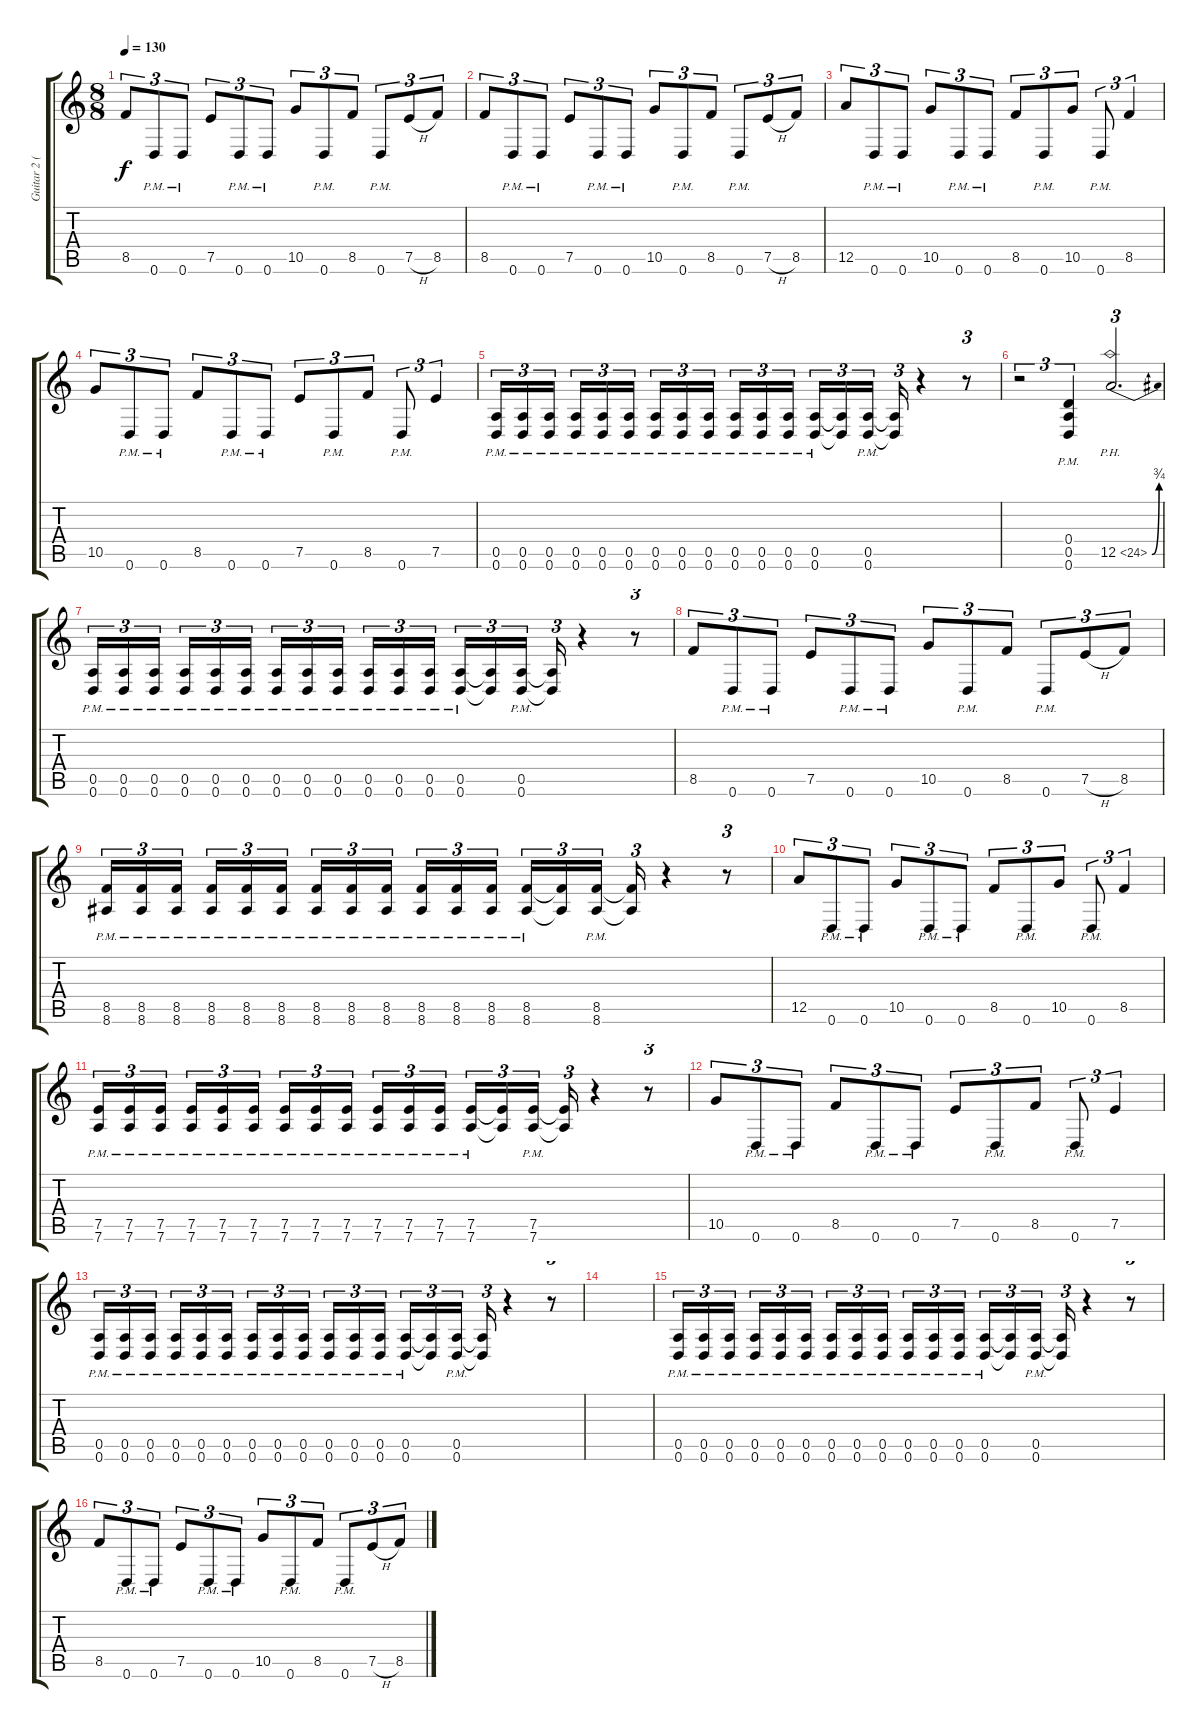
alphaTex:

\track ("Guitar 2 (left speaker)" "Guitar 2 (") {instrument distortionguitar}
\staff {score tabs}
\tuning (E4 B3 G3 D3 A2 D2) {hide}
\ts (8 8)
\tempo 130
\clef g2
\ks c
8.5.8{tu (3 2) dy f} 0.6{pm}.8{tu (3 2)} 0.6{pm}.8{tu (3 2)} 7.5.8{tu (3 2)} 0.6{pm}.8{tu (3 2)} 0.6{pm}.8{tu (3 2)} 10.5.8{tu (3 2)} 0.6{pm}.8{tu (3 2)} 8.5.8{tu (3 2)} 0.6{pm}.8{tu (3 2)} 7.5{h}.8{tu (3 2)} 8.5.8{tu (3 2)} |
8.5.8{tu (3 2)} 0.6{pm}.8{tu (3 2)} 0.6{pm}.8{tu (3 2)} 7.5.8{tu (3 2)} 0.6{pm}.8{tu (3 2)} 0.6{pm}.8{tu (3 2)} 10.5.8{tu (3 2)} 0.6{pm}.8{tu (3 2)} 8.5.8{tu (3 2)} 0.6{pm}.8{tu (3 2)} 7.5{h}.8{tu (3 2)} 8.5.8{tu (3 2)} |
12.5.8{tu (3 2)} 0.6{pm}.8{tu (3 2)} 0.6{pm}.8{tu (3 2)} 10.5.8{tu (3 2)} 0.6{pm}.8{tu (3 2)} 0.6{pm}.8{tu (3 2)} 8.5.8{tu (3 2)} 0.6{pm}.8{tu (3 2)} 10.5.8{tu (3 2)} 0.6{pm}.8{tu (3 2)} 8.5.4{tu (3 2)} |
10.5.8{tu (3 2)} 0.6{pm}.8{tu (3 2)} 0.6{pm}.8{tu (3 2)} 8.5.8{tu (3 2)} 0.6{pm}.8{tu (3 2)} 0.6{pm}.8{tu (3 2)} 7.5.8{tu (3 2)} 0.6{pm}.8{tu (3 2)} 8.5.8{tu (3 2)} 0.6{pm}.8{tu (3 2)} 7.5.4{tu (3 2)} |
(0.5{pm} 0.6{pm}).16{tu (3 2)} (0.5{pm} 0.6{pm}).16{tu (3 2)} (0.5{pm} 0.6{pm}).16{tu (3 2)} (0.5{pm} 0.6{pm}).16{tu (3 2)} (0.5{pm} 0.6{pm}).16{tu (3 2)} (0.5{pm} 0.6{pm}).16{tu (3 2)} (0.5{pm} 0.6{pm}).16{tu (3 2)} (0.5{pm} 0.6{pm}).16{tu (3 2)} (0.5{pm} 0.6{pm}).16{tu (3 2)} (0.5{pm} 0.6{pm}).16{tu (3 2)} (0.5{pm} 0.6{pm}).16{tu (3 2)} (0.5{pm} 0.6{pm}).16{tu (3 2)} (0.5{pm} 0.6{pm}).16{tu (3 2)} (0.5{t} 0.6{t}).16{tu (3 2)} (0.5{pm} 0.6{pm}).16{tu (3 2)} (0.5{t} 0.6{t}).16{tu (3 2)} r.4 r.8{tu (3 2)} |
r.2{tu (3 2)} (0.4{pm} 0.5{pm} 0.6{pm}).4{tu (3 2)} 12.5{be (bend 0 0 60 3) ph 12}.2{d tu (3 2)} |
(0.5{pm} 0.6{pm}).16{tu (3 2)} (0.5{pm} 0.6{pm}).16{tu (3 2)} (0.5{pm} 0.6{pm}).16{tu (3 2)} (0.5{pm} 0.6{pm}).16{tu (3 2)} (0.5{pm} 0.6{pm}).16{tu (3 2)} (0.5{pm} 0.6{pm}).16{tu (3 2)} (0.5{pm} 0.6{pm}).16{tu (3 2)} (0.5{pm} 0.6{pm}).16{tu (3 2)} (0.5{pm} 0.6{pm}).16{tu (3 2)} (0.5{pm} 0.6{pm}).16{tu (3 2)} (0.5{pm} 0.6{pm}).16{tu (3 2)} (0.5{pm} 0.6{pm}).16{tu (3 2)} (0.5{pm} 0.6{pm}).16{tu (3 2)} (0.5{t} 0.6{t}).16{tu (3 2)} (0.5{pm} 0.6{pm}).16{tu (3 2)} (0.5{t} 0.6{t}).16{tu (3 2)} r.4 r.8{tu (3 2)} |
8.5.8{tu (3 2)} 0.6{pm}.8{tu (3 2)} 0.6{pm}.8{tu (3 2)} 7.5.8{tu (3 2)} 0.6{pm}.8{tu (3 2)} 0.6{pm}.8{tu (3 2)} 10.5.8{tu (3 2)} 0.6{pm}.8{tu (3 2)} 8.5.8{tu (3 2)} 0.6{pm}.8{tu (3 2)} 7.5{h}.8{tu (3 2)} 8.5.8{tu (3 2)} |
(8.5{pm} 8.6{pm}).16{tu (3 2)} (8.5{pm} 8.6{pm}).16{tu (3 2)} (8.5{pm} 8.6{pm}).16{tu (3 2)} (8.5{pm} 8.6{pm}).16{tu (3 2)} (8.5{pm} 8.6{pm}).16{tu (3 2)} (8.5{pm} 8.6{pm}).16{tu (3 2)} (8.5{pm} 8.6{pm}).16{tu (3 2)} (8.5{pm} 8.6{pm}).16{tu (3 2)} (8.5{pm} 8.6{pm}).16{tu (3 2)} (8.5{pm} 8.6{pm}).16{tu (3 2)} (8.5{pm} 8.6{pm}).16{tu (3 2)} (8.5{pm} 8.6{pm}).16{tu (3 2)} (8.5{pm} 8.6{pm}).16{tu (3 2)} (8.5{t} 8.6{t}).16{tu (3 2)} (8.5{pm} 8.6{pm}).16{tu (3 2)} (8.5{t} 8.6{t}).16{tu (3 2)} r.4 r.8{tu (3 2)} |
12.5.8{tu (3 2)} 0.6{pm}.8{tu (3 2)} 0.6{pm}.8{tu (3 2)} 10.5.8{tu (3 2)} 0.6{pm}.8{tu (3 2)} 0.6{pm}.8{tu (3 2)} 8.5.8{tu (3 2)} 0.6{pm}.8{tu (3 2)} 10.5.8{tu (3 2)} 0.6{pm}.8{tu (3 2)} 8.5.4{tu (3 2)} |
(7.5{pm} 7.6{pm}).16{tu (3 2)} (7.5{pm} 7.6{pm}).16{tu (3 2)} (7.5{pm} 7.6{pm}).16{tu (3 2)} (7.5{pm} 7.6{pm}).16{tu (3 2)} (7.5{pm} 7.6{pm}).16{tu (3 2)} (7.5{pm} 7.6{pm}).16{tu (3 2)} (7.5{pm} 7.6{pm}).16{tu (3 2)} (7.5{pm} 7.6{pm}).16{tu (3 2)} (7.5{pm} 7.6{pm}).16{tu (3 2)} (7.5{pm} 7.6{pm}).16{tu (3 2)} (7.5{pm} 7.6{pm}).16{tu (3 2)} (7.5{pm} 7.6{pm}).16{tu (3 2)} (7.5{pm} 7.6{pm}).16{tu (3 2)} (7.5{t} 7.6{t}).16{tu (3 2)} (7.5{pm} 7.6{pm}).16{tu (3 2)} (7.5{t} 7.6{t}).16{tu (3 2)} r.4 r.8{tu (3 2)} |
10.5.8{tu (3 2)} 0.6{pm}.8{tu (3 2)} 0.6{pm}.8{tu (3 2)} 8.5.8{tu (3 2)} 0.6{pm}.8{tu (3 2)} 0.6{pm}.8{tu (3 2)} 7.5.8{tu (3 2)} 0.6{pm}.8{tu (3 2)} 8.5.8{tu (3 2)} 0.6{pm}.8{tu (3 2)} 7.5.4{tu (3 2)} |
(0.5{pm} 0.6{pm}).16{tu (3 2)} (0.5{pm} 0.6{pm}).16{tu (3 2)} (0.5{pm} 0.6{pm}).16{tu (3 2)} (0.5{pm} 0.6{pm}).16{tu (3 2)} (0.5{pm} 0.6{pm}).16{tu (3 2)} (0.5{pm} 0.6{pm}).16{tu (3 2)} (0.5{pm} 0.6{pm}).16{tu (3 2)} (0.5{pm} 0.6{pm}).16{tu (3 2)} (0.5{pm} 0.6{pm}).16{tu (3 2)} (0.5{pm} 0.6{pm}).16{tu (3 2)} (0.5{pm} 0.6{pm}).16{tu (3 2)} (0.5{pm} 0.6{pm}).16{tu (3 2)} (0.5{pm} 0.6{pm}).16{tu (3 2)} (0.5{t} 0.6{t}).16{tu (3 2)} (0.5{pm} 0.6{pm}).16{tu (3 2)} (0.5{t} 0.6{t}).16{tu (3 2)} r.4 r.8{tu (3 2)} |
|
(0.5{pm} 0.6{pm}).16{tu (3 2)} (0.5{pm} 0.6{pm}).16{tu (3 2)} (0.5{pm} 0.6{pm}).16{tu (3 2)} (0.5{pm} 0.6{pm}).16{tu (3 2)} (0.5{pm} 0.6{pm}).16{tu (3 2)} (0.5{pm} 0.6{pm}).16{tu (3 2)} (0.5{pm} 0.6{pm}).16{tu (3 2)} (0.5{pm} 0.6{pm}).16{tu (3 2)} (0.5{pm} 0.6{pm}).16{tu (3 2)} (0.5{pm} 0.6{pm}).16{tu (3 2)} (0.5{pm} 0.6{pm}).16{tu (3 2)} (0.5{pm} 0.6{pm}).16{tu (3 2)} (0.5{pm} 0.6{pm}).16{tu (3 2)} (0.5{t} 0.6{t}).16{tu (3 2)} (0.5{pm} 0.6{pm}).16{tu (3 2)} (0.5{t} 0.6{t}).16{tu (3 2)} r.4 r.8{tu (3 2)} |
8.5.8{tu (3 2)} 0.6{pm}.8{tu (3 2)} 0.6{pm}.8{tu (3 2)} 7.5.8{tu (3 2)} 0.6{pm}.8{tu (3 2)} 0.6{pm}.8{tu (3 2)} 10.5.8{tu (3 2)} 0.6{pm}.8{tu (3 2)} 8.5.8{tu (3 2)} 0.6{pm}.8{tu (3 2)} 7.5{h}.8{tu (3 2)} 8.5.8{tu (3 2)}
